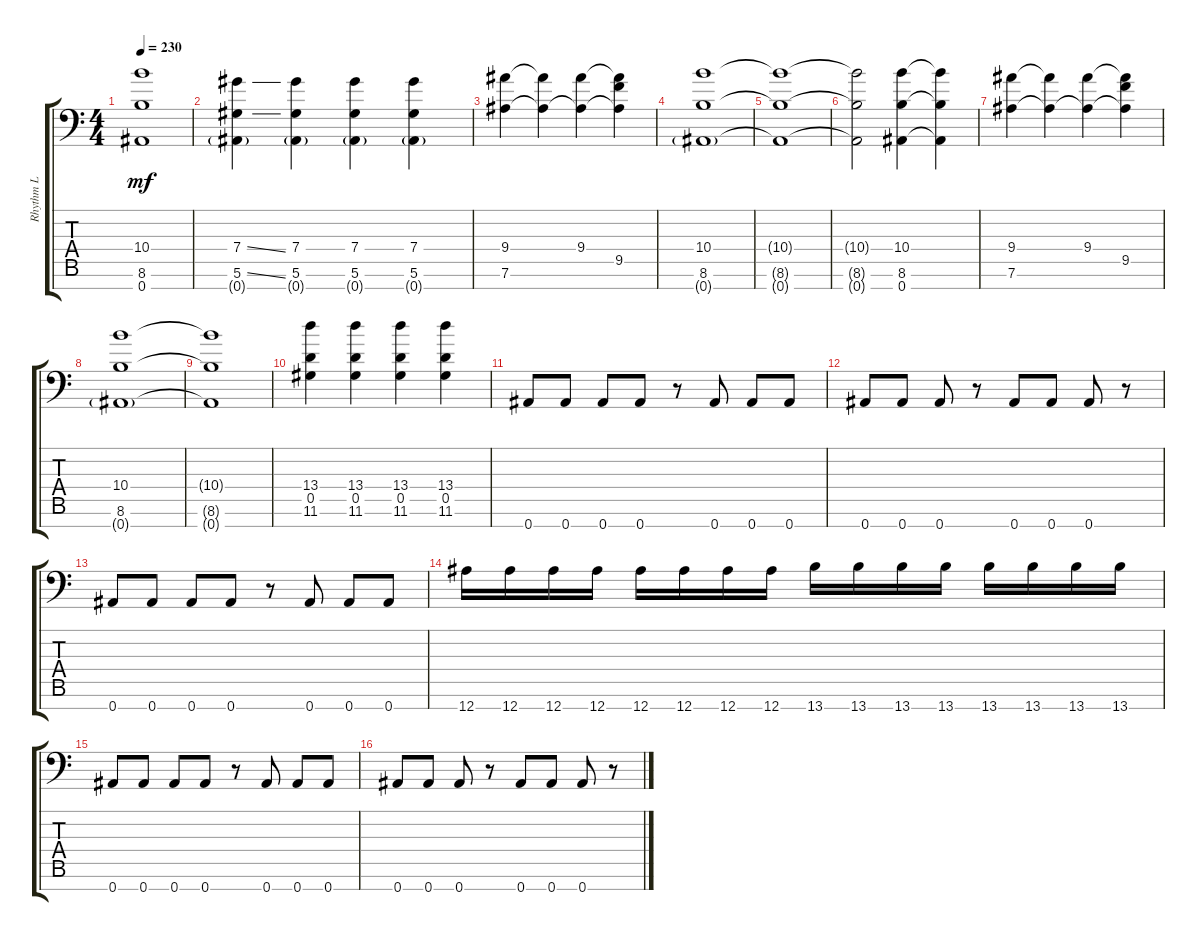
\track ("Rhythm L" "Rhythm L") {instrument distortionguitar}
\staff {score tabs}
\tuning (Eb4 Bb3 Gb3 Db3 Ab2 Eb2 Bb1) {hide}
\ts (4 4)
\tempo 230
\clef f4
\ks c
(10.4{t} 8.6{t} 0.7{t}).1{dy mf} |
(7.4{ss} 5.6{ss} 0.7{g}).4 (7.4 5.6 0.7{g}).4 (7.4 5.6 0.7{g}).4 (7.4 5.6 0.7{g}).4 |
(9.4 7.6).4 (9.4{t} 7.6{t}).4 (9.4 7.6{t}).4 (9.4{t} 9.5 7.6{t}).4 |
(10.4 8.6 0.7{g}).1 |
(10.4{t} 8.6{t} 0.7{t}).1 |
(10.4{t} 8.6{t} 0.7{t}).2 (10.4 8.6 0.7).4 (10.4{t} 8.6{t} 0.7{t}).4 |
(9.4 7.6).4 (9.4{t} 7.6{t}).4 (9.4 7.6{t}).4 (9.4{t} 9.5 7.6{t}).4 |
(10.4 8.6 0.7{g}).1 |
(10.4{t} 8.6{t} 0.7{t}).1 |
(13.4 0.5 11.6).4 (13.4 0.5 11.6).4 (13.4 0.5 11.6).4 (13.4 0.5 11.6).4 |
0.7.8 0.7.8 0.7.8 0.7.8 r.8 0.7.8 0.7.8 0.7.8 |
0.7.8 0.7.8 0.7.8 r.8 0.7.8 0.7.8 0.7.8 r.8 |
0.7.8 0.7.8 0.7.8 0.7.8 r.8 0.7.8 0.7.8 0.7.8 |
12.7.16 12.7.16 12.7.16 12.7.16 12.7.16 12.7.16 12.7.16 12.7.16 13.7.16 13.7.16 13.7.16 13.7.16 13.7.16 13.7.16 13.7.16 13.7.16 |
0.7.8 0.7.8 0.7.8 0.7.8 r.8 0.7.8 0.7.8 0.7.8 |
0.7.8 0.7.8 0.7.8 r.8 0.7.8 0.7.8 0.7.8 r.8
